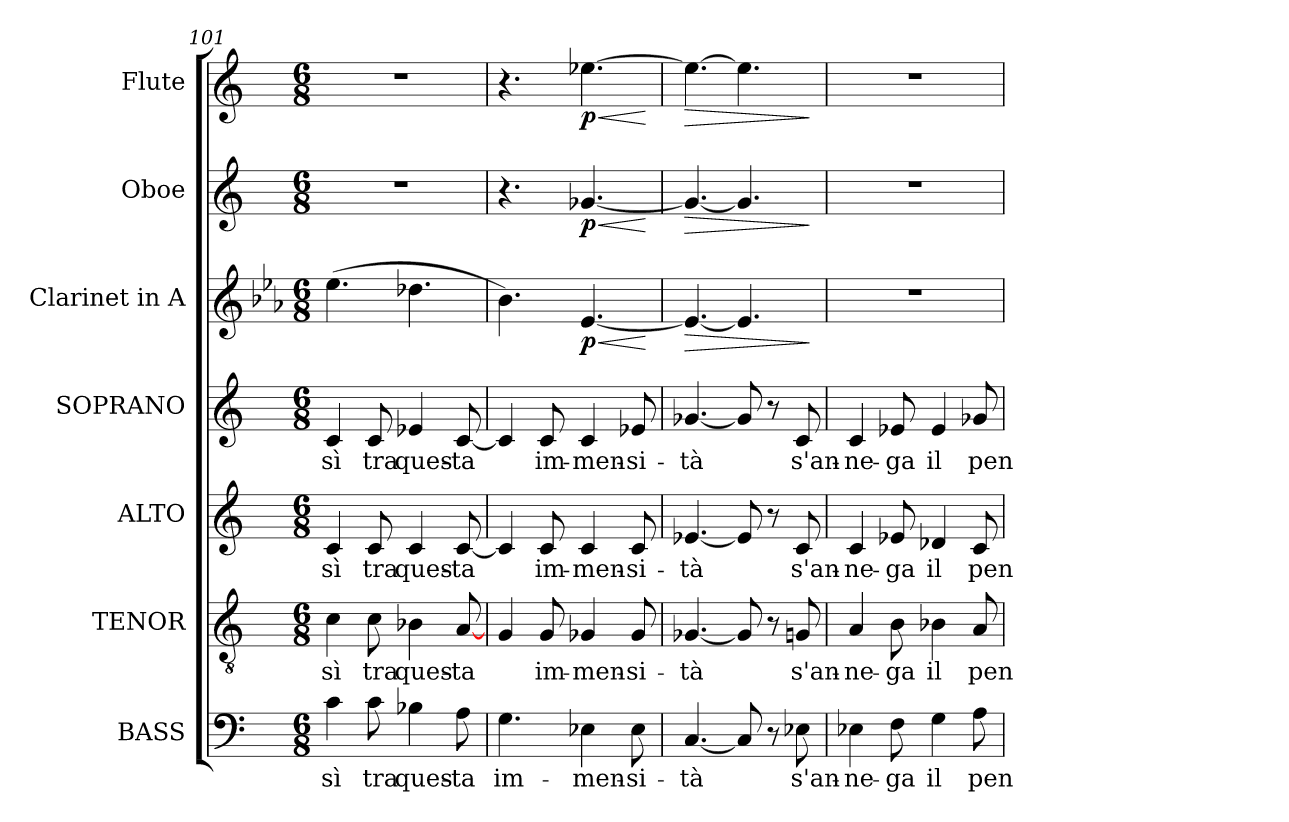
**kern	**text	**kern	**text	**kern	**text	**kern	**text	**kern	**dynam	**kern	**dynam	**kern	**dynam
*part7	*part7	*part6	*part6	*part5	*part5	*part4	*part4	*part3	*part3	*part2	*part2	*part1	*part1
*staff7	*staff7	*staff6	*staff6	*staff5	*staff5	*staff4	*staff4	*staff3	*staff3	*staff2	*staff2	*staff1	*staff1
*I"BASS	*	*I"TENOR	*	*I"ALTO	*	*I"SOPRANO	*	*I"Clarinet in A	*	*I"Oboe	*	*I"Flute	*
*I'B.	*	*I'T.	*	*I'A.	*	*I'S.	*	*I'Cl.	*	*I'Ob.	*	*I'Fl.	*
*clefF4	*	*clefGv2	*	*clefG2	*	*clefG2	*	*clefG2	*	*clefG2	*	*clefG2	*
*	*	*ITrd7c12	*	*	*	*	*	*ITrd2c3	*	*	*	*	*
*k[]	*	*k[]	*	*k[]	*	*k[]	*	*k[]	*	*k[]	*	*k[]	*
*C:	*	*C:	*	*C:	*	*C:	*	*C:	*	*C:	*	*C:	*
*M6/8	*	*M6/8	*	*M6/8	*	*M6/8	*	*M6/8	*	*M6/8	*	*M6/8	*
=101	=101	=101	=101	=101	=101	=101	=101	=101	=101	=101	=101	=101	=101
!	!LO:LY:b:color=#000000	!	!	!	!	!	!	!	!	!	!	!	!
!	!	!	!LO:LY:b:color=#000000	!	!	!	!	!	!	!	!	!	!
!	!	!	!	!	!LO:LY:b:color=#000000	!	!	!	!	!	!	!	!
!	!	!	!	!	!	!	!LO:LY:b:color=#000000	!	!	!LO:N:vis=1	!	!LO:N:vis=1	!
4ci\	-sì	4Ci\	-sì	4ci/	-sì	4ci/	-sì	(4.cci\	.	2.r	.	2.r	.
!	!LO:LY:b:color=#000000	!	!	!	!	!	!	!	!	!	!	!	!
!	!	!	!LO:LY:b:color=#000000	!	!	!	!	!	!	!	!	!	!
!	!	!	!	!	!LO:LY:b:color=#000000	!	!	!	!	!	!	!	!
!	!	!	!	!	!	!	!LO:LY:b:color=#000000	!	!	!	!	!	!
8ci\	tra	8Ci\	tra	8ci/	tra	8ci/	tra	.	.	.	.	.	.
!	!LO:LY:b:color=#000000	!	!	!	!	!	!	!	!	!	!	!	!
!	!	!	!LO:LY:b:color=#000000	!	!	!	!	!	!	!	!	!	!
!	!	!	!	!	!LO:LY:b:color=#000000	!	!	!	!	!	!	!	!
!	!	!	!	!	!	!	!LO:LY:b:color=#000000	!	!	!	!	!	!
4B-Xi\	ques-	4BB-Xi\	ques-	4ci/	ques-	4e-Xi/	ques-	4.b-Xi\	.	.	.	.	.
!	!LO:LY:b:color=#000000	!	!	!	!	!	!	!	!	!	!	!	!
!	!	!	!LO:LY:b:color=#000000	!	!	!	!	!	!	!	!	!	!
!	!	!	!	!	!LO:LY:b:color=#000000	!	!	!	!	!	!	!	!
!	!	!	!	!	!	!	!LO:LY:b:color=#000000	!	!	!	!	!	!
8Ai\	-ta	[<8AAi/	-ta	[<8ci/	-ta	[<8ci/	-ta	.	.	.	.	.	.
!!LO:LB:g=z
=102	=102	=102	=102	=102	=102	=102	=102	=102	=102	=102	=102	=102	=102
!	!LO:LY:b:color=#000000	!	!	!	!	!	!	!	!	!	!	!	!
4.Gi\	im-	4GGi/	.	4ci/]	.	4ci/]	.	4.gi\)	.	4.r	.	4.r	.
!	!	!	!LO:LY:b:color=#000000	!	!	!	!	!	!	!	!	!	!
!	!	!	!	!	!LO:LY:b:color=#000000	!	!	!	!	!	!	!	!
!	!	!	!	!	!	!	!LO:LY:b:color=#000000	!	!	!	!	!	!
.	.	8GGi/	im-	8ci/	im-	8ci/	im-	.	.	.	.	.	.
!	!LO:LY:b:color=#000000	!	!	!	!	!	!	!	!	!	!	!	!
!	!	!	!LO:LY:b:color=#000000	!	!	!	!	!	!	!	!	!	!
!	!	!	!	!	!LO:LY:b:color=#000000	!	!	!	!	!	!	!	!
!	!	!	!	!	!	!	!LO:LY:b:color=#000000	!	!LO:HP:b	!	!LO:HP:b	!	!LO:HP:b
4E-Xi\	-men-	4GG-Xi/	-men-	4ci/	-men-	4ci/	-men-	[<4.ci/	< p	[<4.g-Xi/	< p	[>4.ee-Xi\	< p
!	!LO:LY:b:color=#000000	!	!	!	!	!	!	!	!	!	!	!	!
!	!	!	!LO:LY:b:color=#000000	!	!	!	!	!	!	!	!	!	!
!	!	!	!	!	!LO:LY:b:color=#000000	!	!	!	!	!	!	!	!
!	!	!	!	!	!	!	!LO:LY:b:color=#000000	!	!	!	!	!	!
8E-i\	-si-	8GG-i/	-si-	8ci/	-si-	8e-Xi/	-si-	.	.	.	.	.	.
.	.	.	.	.	.	.	.	.	[	.	[	.	[
=103	=103	=103	=103	=103	=103	=103	=103	=103	=103	=103	=103	=103	=103
!	!LO:LY:b:color=#000000	!	!	!	!	!	!	!	!	!	!	!	!
!	!	!	!LO:LY:b:color=#000000	!	!	!	!	!	!	!	!	!	!
!	!	!	!	!	!LO:LY:b:color=#000000	!	!	!	!	!	!	!	!
!	!	!	!	!	!	!	!LO:LY:b:color=#000000	!	!LO:HP:b	!	!LO:HP:b	!	!LO:HP:b
[<4.Ci/	-tà	[<4.GG-Xi/	-tà	[<4.e-Xi/	-tà	[<4.g-Xi/	-tà	4.ci/_<	>	4.g-i/_<	>	4.ee-i\_>	>
8Ci/]	.	8GG-i/]	.	8e-i/]	.	8g-i/]	.	4.ci/]	.	4.g-i/]	.	4.ee-i\]	.
8r	.	8r	.	8r	.	8r	.	.	.	.	.	.	.
!	!LO:LY:b:color=#000000	!	!	!	!	!	!	!	!	!	!	!	!
!	!	!	!LO:LY:b:color=#000000	!	!	!	!	!	!	!	!	!	!
!	!	!	!	!	!LO:LY:b:color=#000000	!	!	!	!	!	!	!	!
!	!	!	!	!	!	!	!LO:LY:b:color=#000000	!	!	!	!	!	!
8E-Xi\	s'an-	8GGni/	s'an-	8ci/	s'an-	8ci/	s'an-	.	.	.	.	.	.
.	.	.	.	.	.	.	.	.	]	.	]	.	]
=104	=104	=104	=104	=104	=104	=104	=104	=104	=104	=104	=104	=104	=104
!	!LO:LY:b:color=#000000	!	!	!	!	!	!	!	!	!	!	!	!
!	!	!	!LO:LY:b:color=#000000	!	!	!	!	!	!	!	!	!	!
!	!	!	!	!	!LO:LY:b:color=#000000	!	!	!	!	!	!	!	!
!	!	!	!	!	!	!	!LO:LY:b:color=#000000	!LO:N:vis=1	!	!LO:N:vis=1	!	!LO:N:vis=1	!
4E-Xi\	-ne-	4AAi/	-ne-	4ci/	-ne-	4ci/	-ne-	2.r	.	2.r	.	2.r	.
!	!LO:LY:b:color=#000000	!	!	!	!	!	!	!	!	!	!	!	!
!	!	!	!LO:LY:b:color=#000000	!	!	!	!	!	!	!	!	!	!
!	!	!	!	!	!LO:LY:b:color=#000000	!	!	!	!	!	!	!	!
!	!	!	!	!	!	!	!LO:LY:b:color=#000000	!	!	!	!	!	!
8Fi\	-ga	8BBi\	-ga	8e-Xi/	-ga	8e-Xi/	-ga	.	.	.	.	.	.
!	!LO:LY:b:color=#000000	!	!	!	!	!	!	!	!	!	!	!	!
!	!	!	!LO:LY:b:color=#000000	!	!	!	!	!	!	!	!	!	!
!	!	!	!	!	!LO:LY:b:color=#000000	!	!	!	!	!	!	!	!
!	!	!	!	!	!	!	!LO:LY:b:color=#000000	!	!	!	!	!	!
4Gi\	il	4BB-Xi\	il	4d-Xi/	il	4e-i/	il	.	.	.	.	.	.
!	!LO:LY:b:color=#000000	!	!	!	!	!	!	!	!	!	!	!	!
!	!	!	!LO:LY:b:color=#000000	!	!	!	!	!	!	!	!	!	!
!	!	!	!	!	!LO:LY:b:color=#000000	!	!	!	!	!	!	!	!
!	!	!	!	!	!	!	!LO:LY:b:color=#000000	!	!	!	!	!	!
8Ai\	pen-	8AAi/	pen-	8ci/	pen-	8g-Xi/	pen-	.	.	.	.	.	.
=	=	=	=	=	=	=	=	=	=	=	=	=	=
*-	*-	*-	*-	*-	*-	*-	*-	*-	*-	*-	*-	*-	*-
